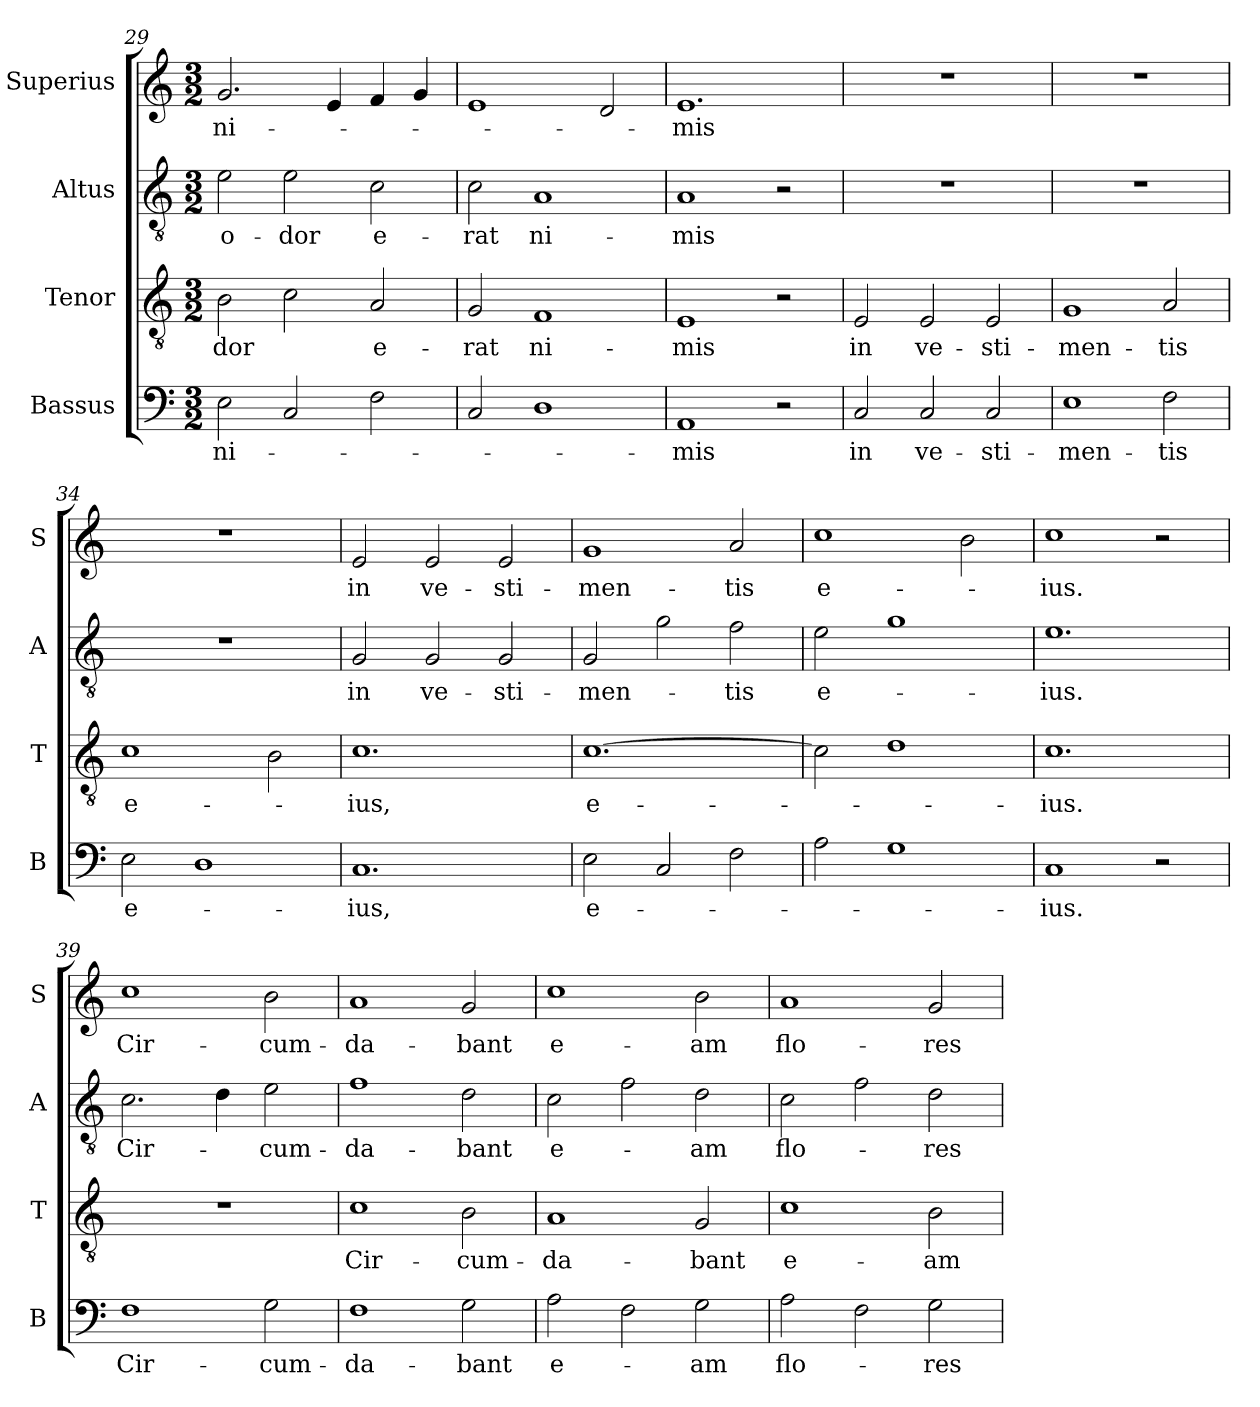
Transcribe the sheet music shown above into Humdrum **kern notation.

**kern	**text	**kern	**text	**kern	**text	**kern	**text
*part4	*part4	*part3	*part3	*part2	*part2	*part1	*part1
*staff4	*staff4	*staff3	*staff3	*staff2	*staff2	*staff1	*staff1
*I"Bassus	*	*I"Tenor	*	*I"Altus	*	*I"Superius	*
*I'B	*	*I'T	*	*I'A	*	*I'S	*
*clefF4	*	*clefGv2	*	*clefGv2	*	*clefG2	*
*k[]	*	*k[]	*	*k[]	*	*k[]	*
*M3/2	*	*M3/2	*	*M3/2	*	*M3/2	*
=29	=29	=29	=29	=29	=29	=29	=29
2E	ni-	2B	-dor	2e	o-	2.g	ni-
2C	.	2c	.	2e	-dor	.	.
.	.	.	.	.	.	4e	.
2F	.	2A	e-	2c	e-	4f	.
.	.	.	.	.	.	4g	.
=30	=30	=30	=30	=30	=30	=30	=30
2C	.	2G	-rat	2c	-rat	1e	.
1D	.	1F	ni-	1A	ni-	.	.
.	.	.	.	.	.	2d	.
=31	=31	=31	=31	=31	=31	=31	=31
1AA	-mis	1E	-mis	1A	-mis	1.e	-mis
2r	.	2r	.	2r	.	.	.
=32	=32	=32	=32	=32	=32	=32	=32
2C	in	2E	in	1.r	.	1.r	.
2C	ve-	2E	ve-	.	.	.	.
2C	-sti-	2E	-sti-	.	.	.	.
=33	=33	=33	=33	=33	=33	=33	=33
1E	-men-	1G	-men-	1.r	.	1.r	.
2F	-tis	2A	-tis	.	.	.	.
=34	=34	=34	=34	=34	=34	=34	=34
2E	e-	1c	e-	1.r	.	1.r	.
1D	.	.	.	.	.	.	.
.	.	2B	.	.	.	.	.
=35	=35	=35	=35	=35	=35	=35	=35
1.C	-ius,	1.c	-ius,	2G	in	2e	in
.	.	.	.	2G	ve-	2e	ve-
.	.	.	.	2G	-sti-	2e	-sti-
=36	=36	=36	=36	=36	=36	=36	=36
!	!LO:LY:i	!	!LO:LY:i	!	!	!	!
2E	e-	[1.c	e-	2G	-men-	1g	-men-
2C	.	.	.	2g	.	.	.
2F	.	.	.	2f	-tis	2a	-tis
=37	=37	=37	=37	=37	=37	=37	=37
2A	.	2c]	.	2e	e-	1cc	e-
1G	.	1d	.	1g	.	.	.
.	.	.	.	.	.	2b	.
=38	=38	=38	=38	=38	=38	=38	=38
!	!LO:LY:i	!	!LO:LY:i	!	!	!	!
1C	-ius.	1.c	-ius.	1.e	-ius.	1cc	-ius.
2r	.	.	.	.	.	2r	.
=39	=39	=39	=39	=39	=39	=39	=39
1F	Cir-	1.r	.	2.c	Cir-	1cc	Cir-
.	.	.	.	4d	.	.	.
2G	-cum-	.	.	2e	-cum-	2b	-cum-
=40	=40	=40	=40	=40	=40	=40	=40
1F	-da-	1c	Cir-	1f	-da-	1a	-da-
2G	-bant	2B	-cum-	2d	-bant	2g	-bant
=41	=41	=41	=41	=41	=41	=41	=41
2A	e-	1A	-da-	2c	e-	1cc	e-
2F	.	.	.	2f	.	.	.
2G	-am	2G	-bant	2d	-am	2b	-am
=42	=42	=42	=42	=42	=42	=42	=42
2A	flo-	1c	e-	2c	flo-	1a	flo-
2F	.	.	.	2f	.	.	.
2G	-res	2B	-am	2d	-res	2g	-res
=	=	=	=	=	=	=	=
*-	*-	*-	*-	*-	*-	*-	*-
